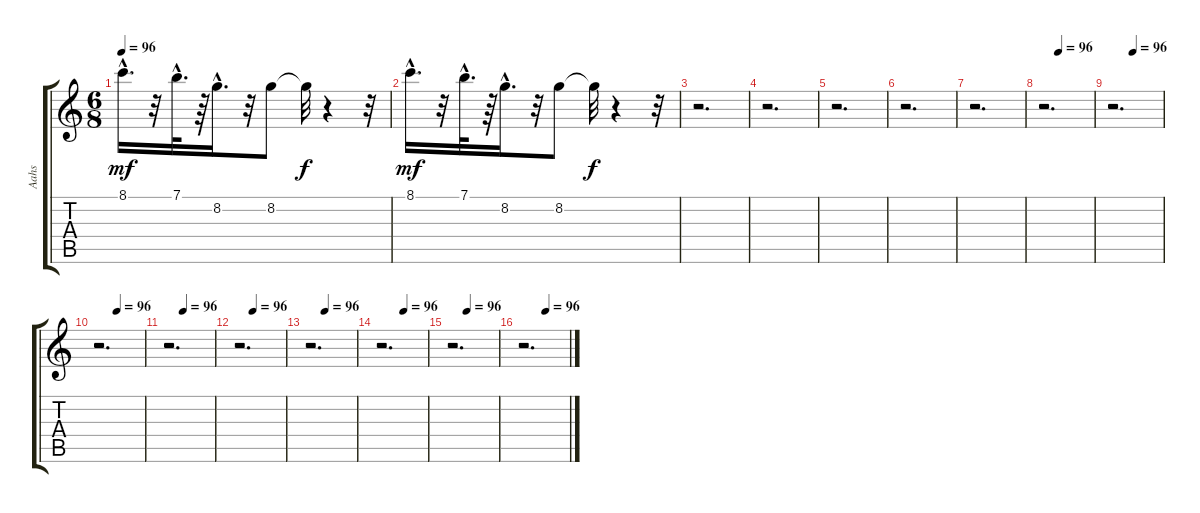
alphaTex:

\track ("Aahs" "Aahs") {instrument acousticbass}
\staff {score tabs}
\tuning (E4 B3 G3 D3 A2 E2) {hide}
\ts (6 8)
\tempo 96
\clef g2
\ks c
8.1{hac}.16{d dy mf} r.32 7.1{hac}.32{d} r.64 8.2{hac}.16{d} r.32 8.2.8 8.2{t}.32{dy f} r.4 r.32 |
8.1{hac}.16{d dy mf} r.32 7.1{hac}.32{d} r.64 8.2{hac}.16{d} r.32 8.2.8 8.2{t}.32{dy f} r.4 r.32 |
r.2{d} |
r.2{d} |
r.2{d} |
r.2{d} |
r.2{d} |
\tempo (96 0.3125)
r.2{d} |
\tempo (96 0.4166666666666667)
r.2{d} |
\tempo (96 0.4166666666666667)
r.2{d} |
\tempo (96 0.3333333333333333)
r.2{d} |
\tempo (96 0.3125)
r.2{d} |
\tempo (96 0.3333333333333333)
r.2{d} |
\tempo (96 0.5)
r.2{d} |
\tempo (96 0.3333333333333333)
r.2{d} |
\tempo (96 0.5)
r.2{d}
